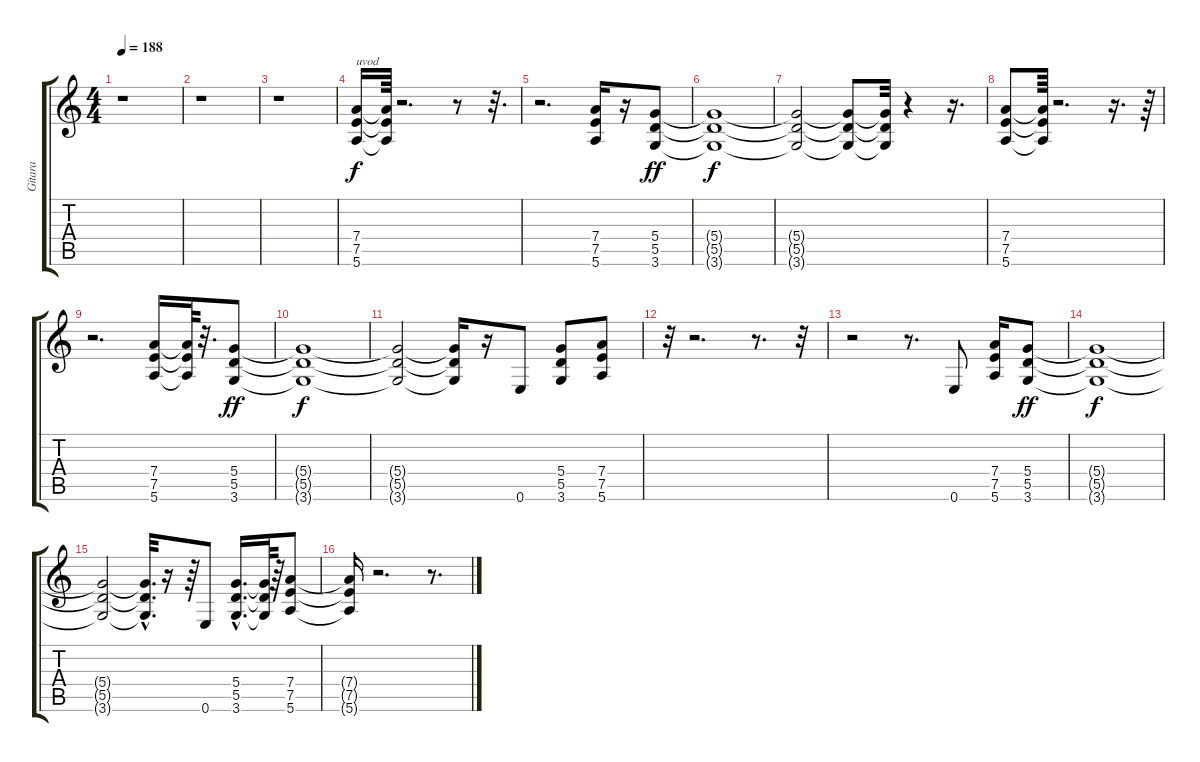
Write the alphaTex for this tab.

\track ("Gitara" "Gitara") {instrument overdrivenguitar}
\staff {score tabs}
\tuning (E4 B3 G3 D3 A2 E2) {hide}
\ts (4 4)
\tempo 188
\clef g2
\ks c
r.1{dy f instrument overdrivenguitar} |
r.1 |
r.1 |
(7.4 7.5 5.6).16{txt "uvod"} (7.4{t} 7.5{t} 5.6{t}).64 r.2{d} r.8 r.32{d} |
r.2{d} (7.4 7.5 5.6).16 r.16 (5.4 5.5 3.6).8{dy ff} |
(5.4{t} 5.5{t} 3.6{t}).1{dy f} |
(5.4{t} 5.5{t} 3.6{t}).2 (5.4{t} 5.5{t} 3.6{t}).8 (5.4{t} 5.5{t} 3.6{t}).32 r.4 r.16{d} |
(7.4 7.5 5.6).8 (7.4{t} 7.5{t} 5.6{t}).64 r.2{d} r.16{d} r.64 |
r.2{d} (7.4 7.5 5.6).16 (7.4{t} 7.5{t} 5.6{t}).64 r.32{d} (5.4 5.5 3.6).8{dy ff} |
(5.4{t} 5.5{t} 3.6{t}).1{dy f} |
(5.4{t} 5.5{t} 3.6{t}).2 (5.4{t} 5.5{t} 3.6{t}).16 r.16 0.6.8 (5.4 5.5 3.6).8 (7.4 7.5 5.6).8 |
r.32 r.2{d} r.8{d} r.32 |
r.2 r.8{d} 0.6.8 (7.4 7.5 5.6).16 (5.4 5.5 3.6).8{dy ff} |
(5.4{t} 5.5{t} 3.6{t}).1{dy f} |
(5.4{t} 5.5{t} 3.6{t}).2 (5.4{hac t} 5.5{hac t} 3.6{hac t}).32{d} r.16 r.64 0.6.8 (5.4{hac} 5.5{hac} 3.6{hac}).16{d} (5.4{t} 5.5{t} 3.6{t}).64 r.64 (7.4 7.5 5.6).8 |
(7.4{t} 7.5{t} 5.6{t}).16 r.2{d} r.8{d}
